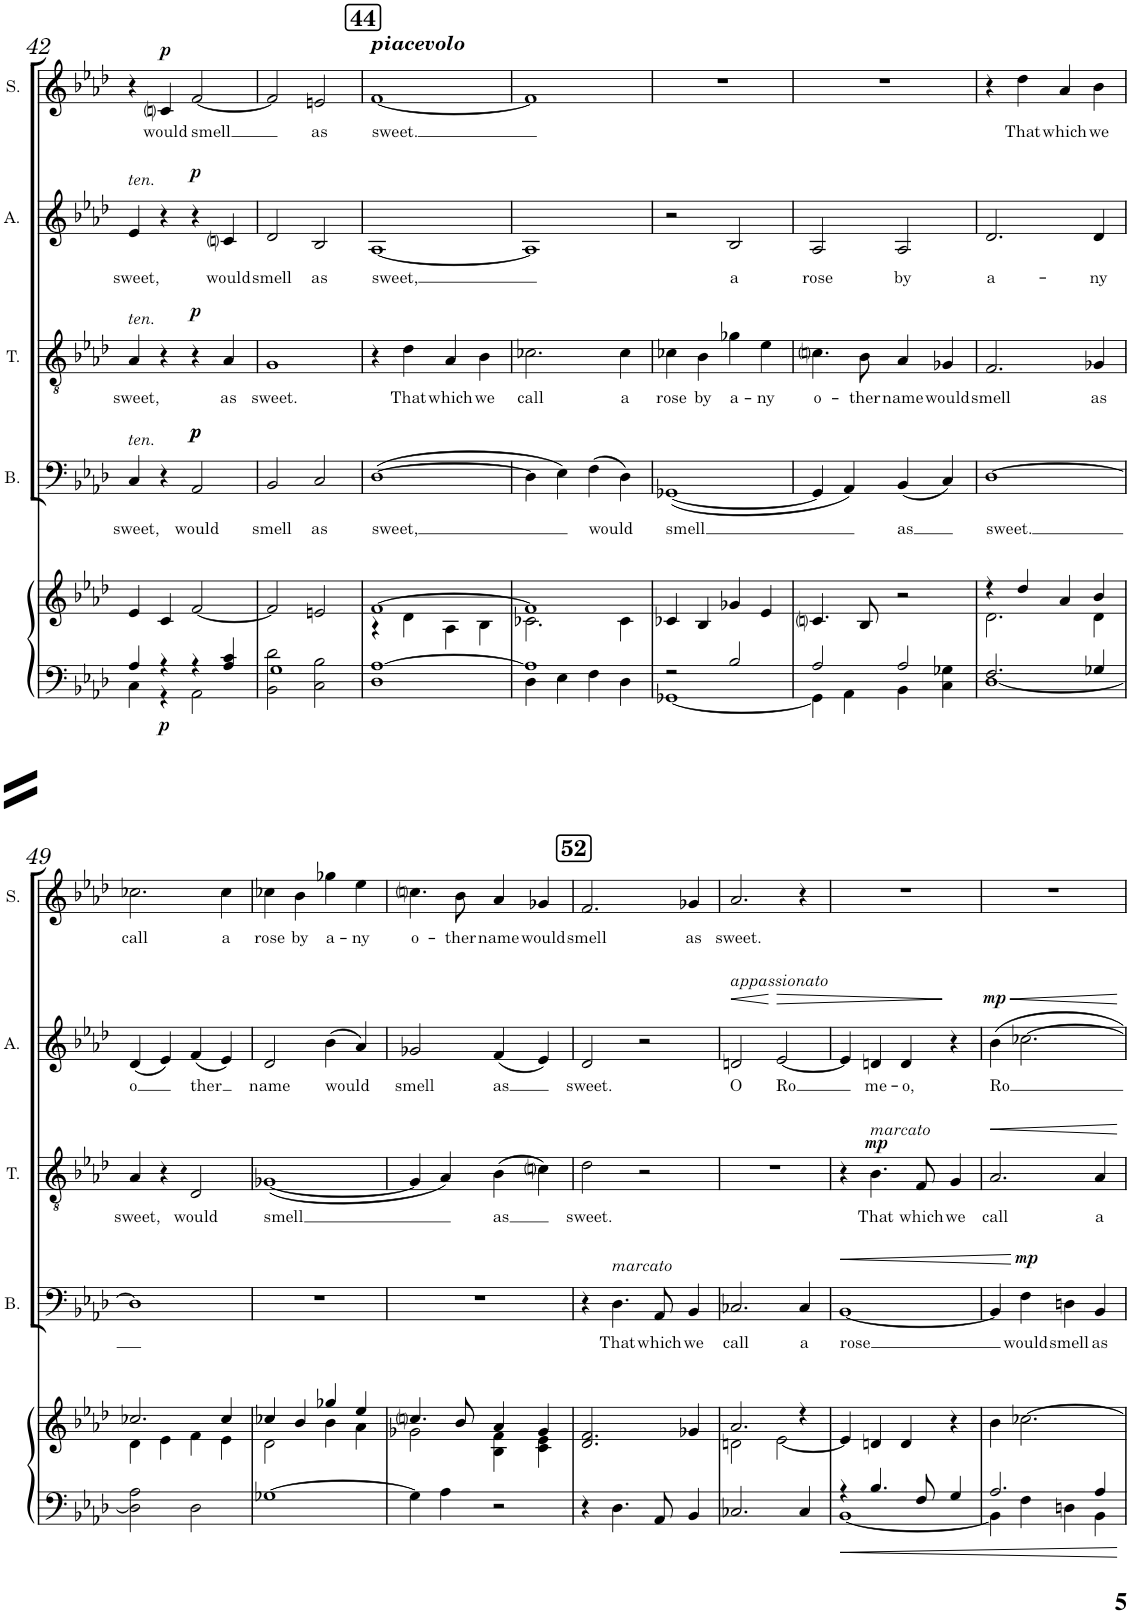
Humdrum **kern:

**kern	**kern	**dynam	**kern	**text	**dynam	**kern	**text	**dynam	**kern	**text	**dynam	**kern	**text	**dynam
*part5	*part5	*part5	*part4	*part4	*part4	*part3	*part3	*part3	*part2	*part2	*part2	*part1	*part1	*part1
*staff6	*staff5	*staff5/6	*staff4	*staff4	*staff4	*staff3	*staff3	*staff3	*staff2	*staff2	*staff2	*staff1	*staff1	*staff1
*I"Piano (for  rehearsal  only)	*	*	*I"Bass	*	*	*I"Tenor	*	*	*I"Alto	*	*	*I"Soprano	*	*
*I'Pno	*	*	*I'B.	*	*	*I'T.	*	*	*I'A.	*	*	*I'S.	*	*
!!LO:PB:g=z
*clefF4	*clefG2	*	*clefF4	*	*	*clefGv2	*	*	*clefG2	*	*	*clefG2	*	*
*k[b-e-a-d-]	*k[b-e-a-d-]	*	*k[b-e-a-d-]	*	*	*k[b-e-a-d-]	*	*	*k[b-e-a-d-]	*	*	*k[b-e-a-d-]	*	*
*M4/4	*M4/4	*	*M4/4	*	*	*M4/4	*	*	*M4/4	*	*	*M4/4	*	*
=42	=42	=42	=42	=42	=42	=42	=42	=42	=42	=42	=42	=42	=42	=42
*^	*	*	*	*	*	*	*	*	*	*	*	*	*	*
!	!	!	!	!	!	!	!	!	!	!LO:TX:a:i:t=ten.	!	!	!	!	!
!	!	!	!	!	!	!	!LO:TX:a:i:t=ten.	!	!	!	!	!	!	!	!
!	!	!	!	!LO:TX:a:i:t=ten.	!	!	!	!	!	!	!	!	!	!	!
!	!	!	!	!	!LO:LY:b	!	!	!LO:LY:b	!	!	!LO:LY:b	!	!	!	!
4A-/	4C\	4e-/	.	4C/	sweet,	.	4A-/	sweet,	.	4e-/	sweet,	.	4r	.	.
!	!	!	!LO:DY:b=2	!	!	!	!	!	!	!	!	!	!	!LO:LY:b	!LO:DY:a
4r	4r	4c/	p	4r	.	.	4r	.	.	4r	.	.	4cni/	would	p
!	!	!	!	!	!LO:LY:b	!LO:DY:a	!	!	!	!	!	!	!	!LO:LY:b	!
!	!	!	!	!	!	!LO:DY:n=1:a	!	!	!LO:DY:a	!	!	!LO:DY:a	!	!	!
4r	2AA-\	[2f/	.	2AA-/	would	p p	4r	.	p	4r	.	p	[2f/	smell	.
!	!	!	!	!	!	!	!	!LO:LY:b	!	!	!LO:LY:b	!	!	!	!
4A-/ 4c/	.	.	.	.	.	.	4A-/	as	.	4cni/	would	.	.	.	.
=43	=43	=43	=43	=43	=43	=43	=43	=43	=43	=43	=43	=43	=43	=43	=43
!	!	!	!	!	!LO:LY:b	!	!	!LO:LY:b	!	!	!LO:LY:b	!	!	!	!
1G	2BB-\ 2d-\	2f/]	.	2BB-/	smell	.	1G	sweet.	.	2d-/	smell	.	2f/]	.	.
!	!	!	!	!	!LO:LY:b	!	!	!	!	!	!LO:LY:b	!	!	!LO:LY:b	!
.	2C\ 2B-\	2en/	.	2C/	as	.	.	.	.	2B-/	as	.	2en/	as	.
=44	=44	=44	=44	=44	=44	=44	=44	=44	=44	=44	=44	=44	=44	=44	=44
*	*	*^	*	*	*	*	*	*	*	*	*	*	*	*	*
!!LO:REH:place=s1:a:B:cj:fs=14:t=44
!	!	!	!	!	!	!	!	!	!	!	!	!	!	!LO:TX:a:Bi:t=piacevolo	!	!
!	!	!	!	!	!	!LO:LY:b	!	!	!	!	!	!LO:LY:b	!	!	!LO:LY:b	!
*v	*v	*	*	*	*	*	*	*	*	*	*	*	*	*	*	*
1D- [>1A-	[1f	4r	.	([1D-	sweet,	.	4r	.	.	[1A-	sweet,	.	[1f	sweet.	.
!	!	!	!	!	!	!	!	!LO:LY:b	!	!	!	!	!	!	!
.	.	4d-\	.	.	.	.	4d-\	That	.	.	.	.	.	.	.
!	!	!	!	!	!	!	!	!LO:LY:b	!	!	!	!	!	!	!
.	.	4A-\	.	.	.	.	4A-/	which	.	.	.	.	.	.	.
!	!	!	!	!	!	!	!	!LO:LY:b	!	!	!	!	!	!	!
.	.	4B-\	.	.	.	.	4B-\	we	.	.	.	.	.	.	.
=45	=45	=45	=45	=45	=45	=45	=45	=45	=45	=45	=45	=45	=45	=45	=45
*^	*	*	*	*	*	*	*	*	*	*	*	*	*	*	*
!	!	!	!	!	!	!	!	!	!LO:LY:b	!	!	!	!	!	!	!
1A-]	4D-\	1f]	2.c-X\	.	4D-\]	.	.	2.c-X\	call	.	1A-]	.	.	1f]	.	.
.	4E-\	.	.	.	4E-\)	.	.	.	.	.	.	.	.	.	.	.
!	!	!	!	!	!	!LO:LY:b	!	!	!	!	!	!	!	!	!	!
.	4F\	.	.	.	(4F\	would	.	.	.	.	.	.	.	.	.	.
!	!	!	!	!	!	!	!	!	!LO:LY:b	!	!	!	!	!	!	!
.	4D-\	.	4c-\	.	4D-\)	.	.	4c-\	a	.	.	.	.	.	.	.
=46	=46	=46	=46	=46	=46	=46	=46	=46	=46	=46	=46	=46	=46	=46	=46	=46
!	!	!	!	!	!	!LO:LY:b	!	!	!LO:LY:b	!	!	!	!	!	!	!
*	*	*v	*v	*	*	*	*	*	*	*	*	*	*	*	*	*
2r	[1GG-X	4c-X/	.	([1GG-X	smell	.	4c-X\	rose	.	2r	.	.	1r	.	.
!	!	!	!	!	!	!	!	!LO:LY:b	!	!	!	!	!	!	!
.	.	4B-/	.	.	.	.	4B-\	by	.	.	.	.	.	.	.
!	!	!	!	!	!	!	!	!LO:LY:b	!	!	!LO:LY:b	!	!	!	!
2B-/	.	4g-X/	.	.	.	.	4g-X\	a-	.	2B-/	a	.	.	.	.
!	!	!	!	!	!	!	!	!LO:LY:b	!	!	!	!	!	!	!
.	.	4e-/	.	.	.	.	4e-\	-ny	.	.	.	.	.	.	.
=47	=47	=47	=47	=47	=47	=47	=47	=47	=47	=47	=47	=47	=47	=47	=47
!	!	!	!	!	!	!	!	!LO:LY:b	!	!	!LO:LY:b	!	!	!	!
2A-/	4GG-\]	4.cni/	.	4GG-/]	.	.	4.cni\	o-	.	2A-/	rose	.	1r	.	.
.	4AA-\	.	.	4AA-/)	.	.	.	.	.	.	.	.	.	.	.
!	!	!	!	!	!	!	!	!LO:LY:b	!	!	!	!	!	!	!
.	.	8B-/	.	.	.	.	8B-\	-ther	.	.	.	.	.	.	.
!	!	!	!	!	!LO:LY:b	!	!	!LO:LY:b	!	!	!LO:LY:b	!	!	!	!
2A-/	4BB-\	2r	.	(4BB-/	as	.	4A-/	name	.	2A-/	by	.	.	.	.
!	!	!	!	!	!	!	!	!LO:LY:b	!	!	!	!	!	!	!
.	4C\ 4G-X\	.	.	4C/)	.	.	4G-X/	would	.	.	.	.	.	.	.
=48	=48	=48	=48	=48	=48	=48	=48	=48	=48	=48	=48	=48	=48	=48	=48
*	*	*^	*	*	*	*	*	*	*	*	*	*	*	*	*
!	!	!	!	!	!	!LO:LY:b	!	!	!LO:LY:b	!	!	!LO:LY:b	!	!	!	!
2.F/	[1D-	4r	2.d-\	.	[1D-	sweet.	.	2.F/	smell	.	2.d-/	a-	.	4r	.	.
!	!	!	!	!	!	!	!	!	!	!	!	!	!	!	!LO:LY:b	!
.	.	4dd-/	.	.	.	.	.	.	.	.	.	.	.	4dd-\	That	.
!	!	!	!	!	!	!	!	!	!	!	!	!	!	!	!LO:LY:b	!
.	.	4a-/	.	.	.	.	.	.	.	.	.	.	.	4a-/	which	.
!	!	!	!	!	!	!	!	!	!LO:LY:b	!	!	!LO:LY:b	!	!	!LO:LY:b	!
4G-X/	.	4b-/	4d-\	.	.	.	.	4G-X/	as	.	4d-/	-ny	.	4b-\	we	.
*v	*v	*	*	*	*	*	*	*	*	*	*	*	*	*	*	*
!!LO:LB:g=z
=49	=49	=49	=49	=49	=49	=49	=49	=49	=49	=49	=49	=49	=49	=49	=49
!	!	!	!	!	!	!	!	!LO:LY:b	!	!	!LO:LY:b	!	!	!LO:LY:b	!
2D-\] 2A-\	2.cc-X/	4d-\	.	1D-]	.	.	4A-/	sweet,	.	(4d-/	-o	.	2.cc-X\	call	.
.	.	4e-\	.	.	.	.	4r	.	.	4e-/)	.	.	.	.	.
!	!	!	!	!	!	!	!	!LO:LY:b	!	!	!LO:LY:b	!	!	!	!
2D-\	.	4f\	.	.	.	.	2D-/	would	.	(4f/	ther	.	.	.	.
!	!	!	!	!	!	!	!	!	!	!	!	!	!	!LO:LY:b	!
.	4cc-/	4e-\	.	.	.	.	.	.	.	4e-/)	.	.	4cc-\	a	.
=50	=50	=50	=50	=50	=50	=50	=50	=50	=50	=50	=50	=50	=50	=50	=50
!	!	!	!	!	!	!	!	!LO:LY:b	!	!	!LO:LY:b	!	!	!LO:LY:b	!
[1G-X	4cc-X/	2d-\	.	1r	.	.	([1G-X	smell	.	2d-/	name	.	4cc-X\	rose	.
!	!	!	!	!	!	!	!	!	!	!	!	!	!	!LO:LY:b	!
.	4b-/	.	.	.	.	.	.	.	.	.	.	.	4b-\	by	.
!	!	!	!	!	!	!	!	!	!	!	!LO:LY:b	!	!	!LO:LY:b	!
.	4gg-X/	4b-\	.	.	.	.	.	.	.	(4b-\	would	.	4gg-X\	a-	.
!	!	!	!	!	!	!	!	!	!	!	!	!	!	!LO:LY:b	!
.	4ee-/	4a-\	.	.	.	.	.	.	.	4a-/)	.	.	4ee-\	-ny	.
=51	=51	=51	=51	=51	=51	=51	=51	=51	=51	=51	=51	=51	=51	=51	=51
!	!	!	!	!	!	!	!	!	!	!	!LO:LY:b	!	!	!LO:LY:b	!
4G-\]	4.ccni/	2g-X\	.	1r	.	.	4G-/]	.	.	2g-X/	smell	.	4.ccni\	o-	.
4A-\	.	.	.	.	.	.	4A-/)	.	.	.	.	.	.	.	.
!	!	!	!	!	!	!	!	!	!	!	!	!	!	!LO:LY:b	!
.	8b-/	.	.	.	.	.	.	.	.	.	.	.	8b-\	-ther	.
!	!	!	!	!	!	!	!	!LO:LY:b	!	!	!LO:LY:b	!	!	!LO:LY:b	!
2r	4a-/	4B-\ 4f\	.	.	.	.	(4B-\	as	.	(4f/	as	.	4a-/	name	.
!	!	!	!	!	!	!	!	!	!	!	!	!	!	!LO:LY:b	!
.	4g-/	4c\ 4e-\	.	.	.	.	4cni\)	.	.	4e-/)	.	.	4g-X/	would	.
=52	=52	=52	=52	=52	=52	=52	=52	=52	=52	=52	=52	=52	=52	=52	=52
!!LO:REH:place=s1:a:B:cj:fs=14:t=52
!	!	!	!	!	!	!	!	!LO:LY:b	!	!	!LO:LY:b	!	!	!LO:LY:b	!
*	*v	*v	*	*	*	*	*	*	*	*	*	*	*	*	*
4r	2.d-/ 2.f/	.	4r	.	.	2d-\	sweet.	.	2d-/	sweet.	.	2.f/	smell	.
!	!	!	!LO:TX:a:i:t=marcato	!	!	!	!	!	!	!	!	!	!	!
!	!	!	!	!LO:LY:b	!	!	!	!	!	!	!	!	!	!
4.D-\	.	.	4.D-\	That	.	.	.	.	.	.	.	.	.	.
.	.	.	.	.	.	2r	.	.	2r	.	.	.	.	.
!	!	!	!	!LO:LY:b	!	!	!	!	!	!	!	!	!	!
8AA-/	.	.	8AA-/	which	.	.	.	.	.	.	.	.	.	.
!	!	!	!	!LO:LY:b	!	!	!	!	!	!	!	!	!LO:LY:b	!
4BB-/	4g-X/	.	4BB-/	we	.	.	.	.	.	.	.	4g-X/	as	.
=53	=53	=53	=53	=53	=53	=53	=53	=53	=53	=53	=53	=53	=53	=53
*	*^	*	*	*	*	*	*	*	*	*	*	*	*	*
!	!	!	!	!	!	!	!	!	!	!LO:TX:a:i:t=appassionato	!	!	!	!	!
!	!	!	!	!	!LO:LY:b	!	!	!	!	!	!LO:LY:b	!LO:HP:b	!	!LO:LY:b	!
2.C-X/	2.a-/	2dn\	.	2.C-X/	call	.	1r	.	.	2dn/	O	<	2.a-/	sweet.	.
!	!	!	!	!	!	!	!	!	!	!	!LO:LY:b	!LO:HP:n=1:b	!	!	!
.	.	[2e-\	.	.	.	.	.	.	.	[2e-/	Ro	[ >	.	.	.
!	!	!	!	!	!LO:LY:b	!	!	!	!	!	!	!	!	!	!
4C-/	4r	.	.	4C-/	a	.	.	.	.	.	.	.	4r	.	.
*	*v	*v	*	*	*	*	*	*	*	*	*	*	*	*	*
=54	=54	=54	=54	=54	=54	=54	=54	=54	=54	=54	=54	=54	=54	=54
*^	*	*	*	*	*	*	*	*	*	*	*	*	*	*
!	!	!	!	!	!LO:LY:b	!LO:HP:b	!	!	!	!	!	!	!	!	!
4r	[1BB-	4e-/]	.	[1BB-	rose	<	4r	.	.	4e-/]	.	.	1r	.	.
!	!	!	!	!	!	!	!LO:TX:a:i:t=marcato	!	!	!	!	!	!	!	!
!	!	!	!	!	!	!	!	!LO:LY:b	!LO:DY:a	!	!LO:LY:b	!	!	!	!
4.B-/	.	4dn/	.	.	.	.	4.B-\	That	mp	4dn/	me-	.	.	.	.
!	!	!	!	!	!	!	!	!	!	!	!LO:LY:b	!	!	!	!
.	.	4d/	.	.	.	.	.	.	.	4d/	-o,	.	.	.	.
!	!	!	!	!	!	!	!	!LO:LY:b	!	!	!	!	!	!	!
8F/	.	.	.	.	.	.	8F/	which	.	.	.	.	.	.	.
!	!	!	!	!	!	!	!	!LO:LY:b	!	!	!	!	!	!	!
4G/	.	4r	.	.	.	.	4G/	we	.	4r	.	]	.	.	.
=55	=55	=55	=55	=55	=55	=55	=55	=55	=55	=55	=55	=55	=55	=55	=55
!	!	!	!	!	!	!	!	!LO:LY:b	!LO:HP:b	!	!LO:LY:b	!LO:HP:b	!	!	!
!	!	!	!	!	!	!	!	!	!	!	!	!LO:DY:n=1:a	!	!	!
2.A-/	4BB-\]	4b-\	.	4BB-/]	.	.	2.A-/	call	<	4b-\	Ro	< mp	1r	.	.
!	!	!	!	!	!LO:LY:b	!LO:DY:n=1:a	!	!	!	!	!	!	!	!	!
.	4F\	[2.cc-X\	.	4F\	would	[ mp	.	.	.	[2.cc-X\	.	.	.	.	.
!	!	!	!	!	!LO:LY:b	!	!	!	!	!	!	!	!	!	!
.	4Dn\	.	.	4Dn\	smell	.	.	.	.	.	.	.	.	.	.
!	!	!	!	!	!LO:LY:b	!	!	!LO:LY:b	!	!	!	!	!	!	!
4A-/	4BB-\	.	.	4BB-/	as	.	4A-/	a	.	.	.	.	.	.	.
*v	*v	*	*	*	*	*	*	*	*	*	*	*	*	*	*
.	.	.	.	.	.	.	.	[	.	.	[	.	.	.
=	=	=	=	=	=	=	=	=	=	=	=	=	=	=
*-	*-	*-	*-	*-	*-	*-	*-	*-	*-	*-	*-	*-	*-	*-
